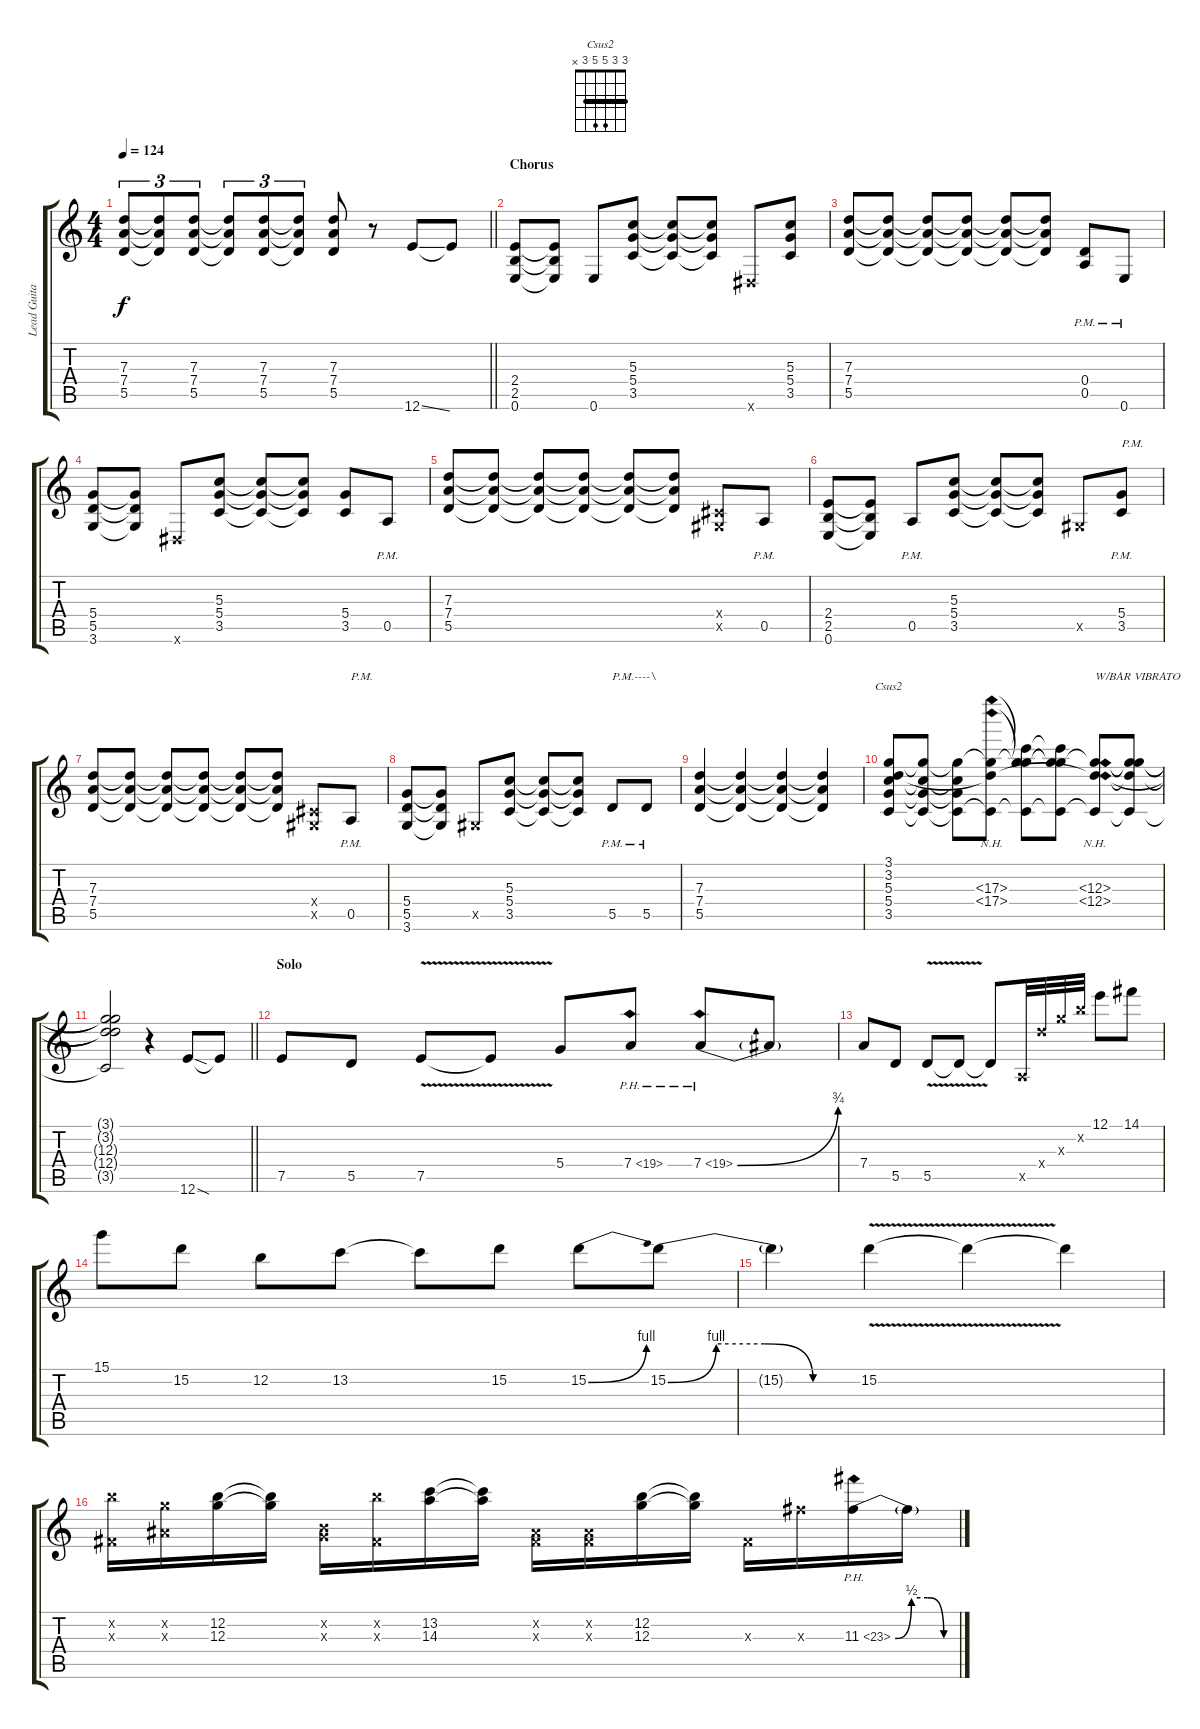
\track ("Lead Guitar" "Lead Guita") {instrument distortionguitar}
\staff {score tabs}
\tuning (E4 B3 G3 D3 A2 E2) {hide}
\chord ("Csus2" 3 3 5 5 3 x) {barre 3}
\ts (4 4)
\tempo 124
\clef g2
\barLineRight lightlight
\ks c
(7.3 7.4 5.5).8{tu (3 2) dy f} (7.3{t} 7.4{t} 5.5{t}).8{tu (3 2)} (7.3 7.4 5.5).8{tu (3 2)} (7.3{t} 7.4{t} 5.5{t}).8{tu (3 2)} (7.3 7.4 5.5).8{tu (3 2)} (7.3{t} 7.4{t} 5.5{t}).8{tu (3 2)} (7.3 7.4 5.5).8 r.8 12.6{ss}.8 12.6{t}.8 |
\section ("" "Chorus")
(2.4 2.5 0.6).8 (2.4{t} 2.5{t} 0.6{t}).8 0.6.8 (5.3 5.4 3.5).8 (5.3{t} 5.4{t} 3.5{t}).8 (5.3{t} 5.4{t} 3.5{t}).8 -1.6{x}.8 (5.3 5.4 3.5).8 |
(7.3 7.4 5.5).8 (7.3{t} 7.4{t} 5.5{t}).8 (7.3{t} 7.4{t} 5.5{t}).8 (7.3{t} 7.4{t} 5.5{t}).8 (7.3{t} 7.4{t} 5.5{t}).8 (7.3{t} 7.4{t} 5.5{t}).8 (0.4{pm} 0.5{pm}).8 0.6{pm}.8 |
(5.4 5.5 3.6).8 (5.4{t} 5.5{t} 3.6{t}).8 -1.6{x}.8 (5.3 5.4 3.5).8 (5.3{t} 5.4{t} 3.5{t}).8 (5.3{t} 5.4{t} 3.5{t}).8 (5.4 3.5).8 0.5{pm}.8 |
(7.3 7.4 5.5).8 (7.3{t} 7.4{t} 5.5{t}).8 (7.3{t} 7.4{t} 5.5{t}).8 (7.3{t} 7.4{t} 5.5{t}).8 (7.3{t} 7.4{t} 5.5{t}).8 (7.3{t} 7.4{t} 5.5{t}).8 (-1.4{x} -1.5{x}).8 0.5{pm}.8 |
(2.4 2.5 0.6).8 (2.4{t} 2.5{t} 0.6{t}).8 0.5{pm}.8 (5.3 5.4 3.5).8 (5.3{t} 5.4{t} 3.5{t}).8 (5.3{t} 5.4{t} 3.5{t}).8 -1.5{x}.8 (5.4 3.5{pm}).8{txt "P.M."} |
(7.3 7.4 5.5).8 (7.3{t} 7.4{t} 5.5{t}).8 (7.3{t} 7.4{t} 5.5{t}).8 (7.3{t} 7.4{t} 5.5{t}).8 (7.3{t} 7.4{t} 5.5{t}).8 (7.3{t} 7.4{t} 5.5{t}).8 (-1.4{x} -1.5{x}).8 0.5{pm}.8{txt "P.M."} |
(5.4 5.5 3.6).8 (5.4{t} 5.5{t} 3.6{t}).8 -1.5{x}.8 (5.3 5.4 3.5).8 (5.3{t} 5.4{t} 3.5{t}).8 (5.3{t} 5.4{t} 3.5{t}).8 5.5{pm}.8{txt "P.M.----\\"} 5.5{pm}.8 |
(7.3 7.4 5.5).4 (7.3{t} 7.4{t} 5.5{t}).4 (7.3{t} 7.4{t} 5.5{t}).4 (7.3{t} 7.4{t} 5.5{t}).4 |
(3.1 3.2 5.3 5.4 3.5).8{ch "Csus2"} (3.1{t} 5.3{t} 5.4{t} 3.5{t}).8 (3.1{t} 5.3{t} 5.4{t} 3.5{t}).8 (3.1{t} 3.2{t} 17.3{nh} 17.4{nh} 3.5{t}).8 (3.1{t} 17.3{t} 17.4{t} 3.5{t}).8 (3.1{t} 17.3{t} 17.4{t} 3.5{t}).8 (3.1{t} 3.2{t} 12.3{nh} 12.4{nh} 3.5{t}).8{txt "W/BAR VIBRATO"} (3.1{t} 12.3{t} 12.4{t} 3.5{t}).8 |
\barLineRight lightlight
(3.1{t} 3.2{t} 12.3{t} 12.4{t} 3.5{t}).2 r.4 12.6{sod}.8 12.6{t}.8 |
\section ("" "Solo")
7.5.8{volume 16} 5.5.8 7.5{v}.8 7.5{t}.8 5.4.8 7.4{ph 12}.8 7.4{be (bend 0 0 60 3) ph 12}.8 7.4{t}.8 |
7.4.8 5.5.8 5.5{v}.8 5.5{t}.8 5.5{t}.8 0.5{x}.32 12.4{x}.32 12.3{x}.32 12.2{x}.32 12.1.8 14.1.8 |
15.1.8 15.2.8 12.2.8 13.2.8 13.2{t}.8 15.2.8 15.2{be (bend 0 0 60 4)}.8 15.2{be (custom 0 0 15 4 30 4 45 0 60 0)}.8 |
15.2{t}.4 15.2{v}.4 15.2{t}.4 15.2{t}.4 |
(12.2{x} -1.3{x}).16 (-1.2{x} 12.3{x}).16 (12.2 12.3).16 (12.2{t} 12.3{t}).16 (0.2{x} 0.3{x}).16 (12.2{x} -1.3{x}).16 (13.2 14.3).16 (13.2{t} 14.3{t}).16 (-1.2{x} -1.3{x}).16 (-1.2{x} -1.3{x}).16 (12.2 12.3).16 (12.2{t} 12.3{t}).16 -1.3{x}.16 11.3{x}.16 11.3{be (custom 0 0 15 2 30 2 45 0 60 0) ph 12}.16 11.3{t}.16
